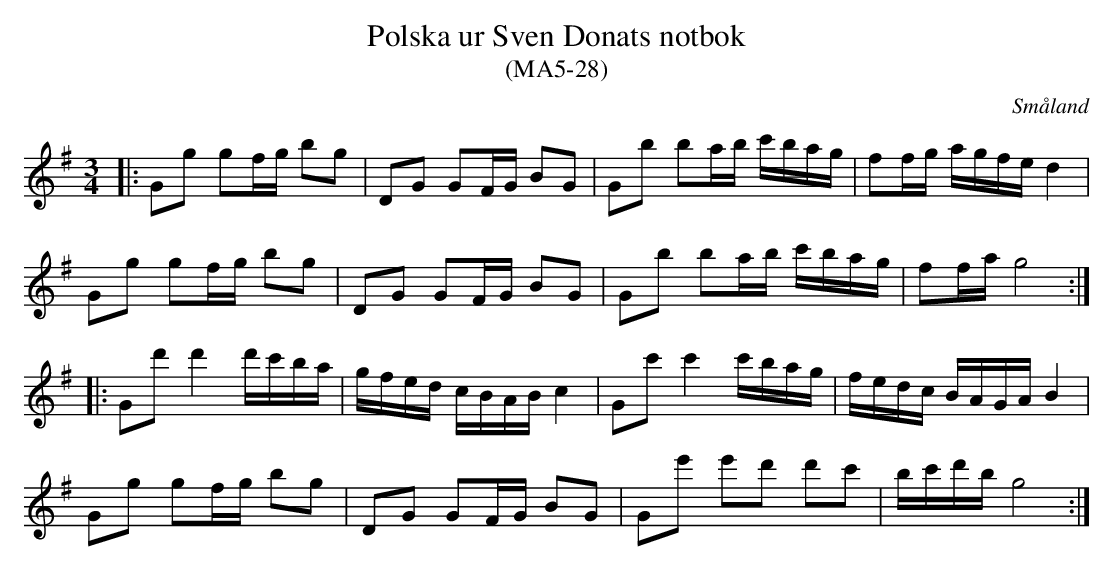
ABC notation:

X:1
T:Polska ur Sven Donats notbok
T:(MA5-28)
O:Småland
M:3/4
L:1/8
K:G
|:Gg gf/g/ bg|DG GF/G/ BG|Gb ba/b/ c'/b/a/g/|ff/g/ a/g/f/e/ d2|
Gg gf/g/ bg|DG GF/G/ BG|Gb ba/b/ c'/b/a/g/|ff/a/ g4:|
|:Gd' d'2 d'/c'/b/a/|g/f/e/d/ c/B/A/B/ c2|Gc' c'2 c'/b/a/g/|f/e/d/c/ B/A/G/A/ B2|
Gg gf/g/ bg|DG GF/G/ BG|Ge' e'd' d'c'|b/c'/d'/b/ g4:|
